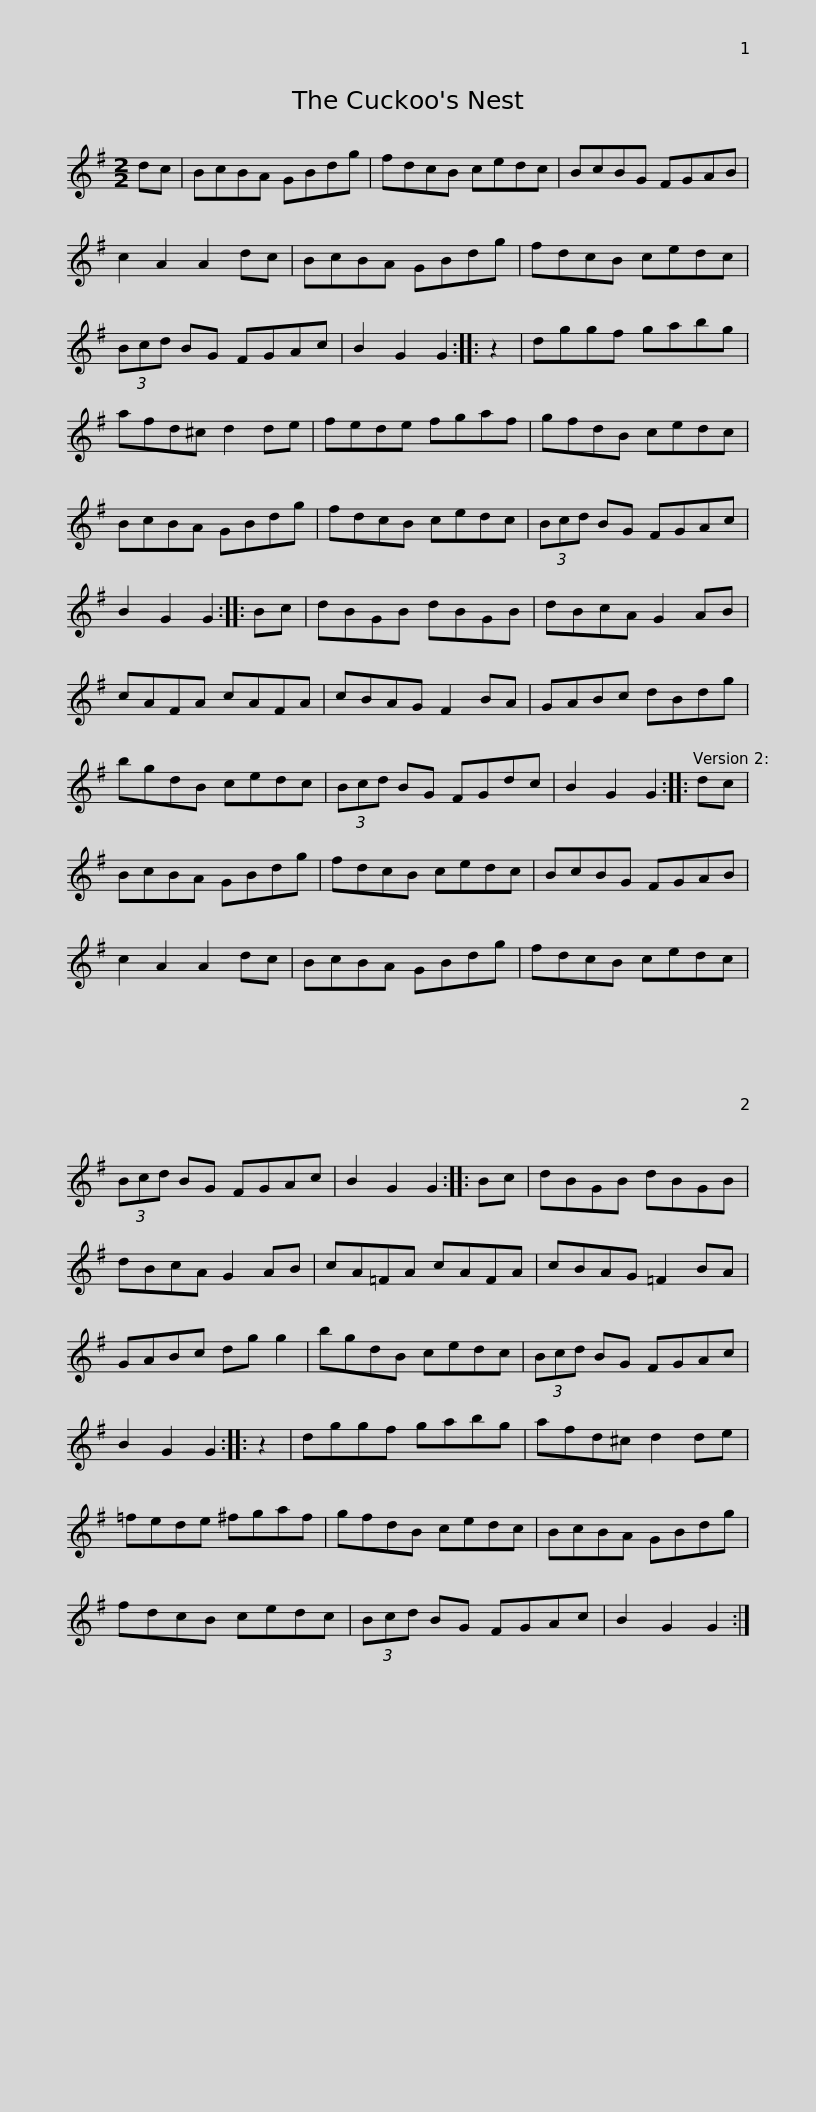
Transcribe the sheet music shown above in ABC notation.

X:1
L:1/8
M:2/2
I:linebreak $
K:G
V:1 treble
V:1
 dc | BcBA GBdg | fdcB cedc | BcBG FGAB | c2 A2 A2 dc | %5
 BcBA GBdg |$ fdcB cedc | (3Bcd BG FGAc | B2 G2 G2 :: z2 | %10
 dggf gabg | afd^c d2 de |$ fede fgaf | gfdB cedc | BcBA GBdg | %15
 fdcB cedc | (3Bcd BG FGAc | B2 G2 G2 ::$ Bc | dBGB dBGB | %20
 dBcA G2 AB | cAFA cAFA | cBAG F2 BA | GABc dBdg |$ bgdB cedc | %25
 (3Bcd BG FGdc | B2 G2 G2 :: dc | BcBA GBdg | fdcB cedc |$ %30
 BcBG FGAB | c2 A2 A2 dc | BcBA GBdg | fdcB cedc | (3Bcd BG FGAc | %35
 B2 G2 G2 :: Bc |$ dBGB dBGB | dBcA G2 AB | cA=FA cAFA | %40
 cBAG =F2 BA | GABc dg g2 | bgdB cedc |$ (3Bcd BG FGAc | B2 G2 G2 :: %45
 z2 | dggf gabg | afd^c d2 de | =fede ^fgaf |$ gfdB cedc | %50
 BcBA GBdg | fdcB cedc | (3Bcd BG FGAc | B2 G2 G2 :| %54
